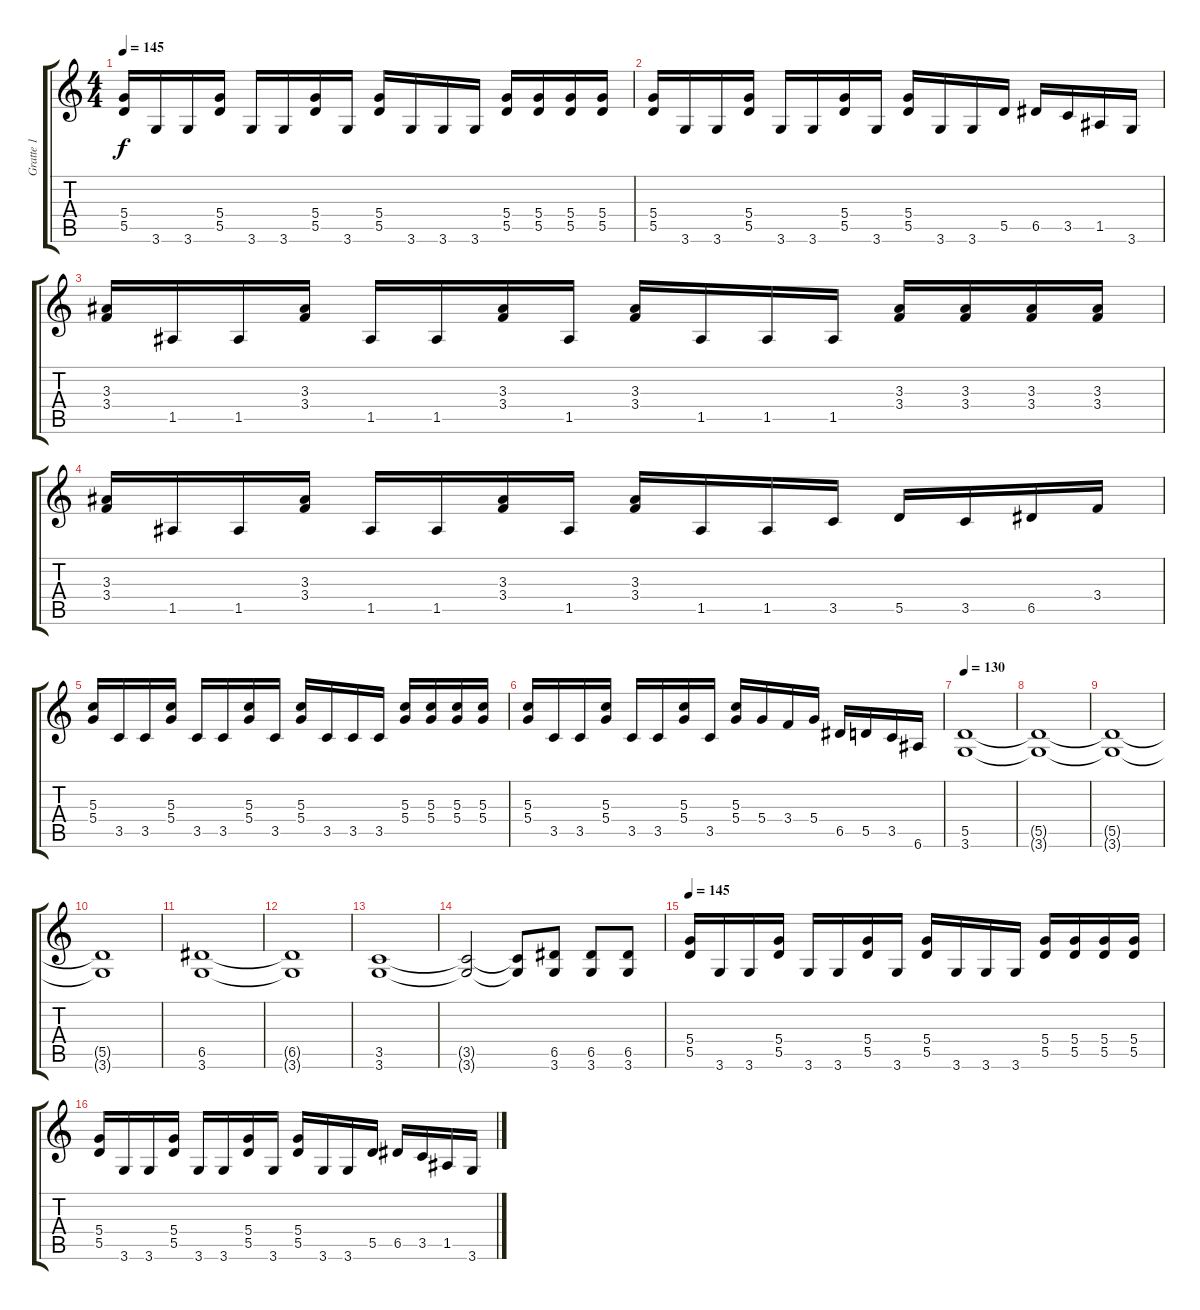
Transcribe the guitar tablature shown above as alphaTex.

\track ("Gratte 1" "Gratte 1") {instrument overdrivenguitar}
\staff {score tabs}
\tuning (E4 B3 G3 D3 A2 E2) {hide}
\ts (4 4)
\tempo 145
\clef g2
\ks c
(5.4 5.5).16{dy f} 3.6.16 3.6.16 (5.4 5.5).16 3.6.16 3.6.16 (5.4 5.5).16 3.6.16 (5.4 5.5).16 3.6.16 3.6.16 3.6.16 (5.4 5.5).16 (5.4 5.5).16 (5.4 5.5).16 (5.4 5.5).16 |
(5.4 5.5).16 3.6.16 3.6.16 (5.4 5.5).16 3.6.16 3.6.16 (5.4 5.5).16 3.6.16 (5.4 5.5).16 3.6.16 3.6.16 5.5.16 6.5.16 3.5.16 1.5.16 3.6.16 |
(3.3 3.4).16 1.5.16 1.5.16 (3.3 3.4).16 1.5.16 1.5.16 (3.3 3.4).16 1.5.16 (3.3 3.4).16 1.5.16 1.5.16 1.5.16 (3.3 3.4).16 (3.3 3.4).16 (3.3 3.4).16 (3.3 3.4).16 |
(3.3 3.4).16 1.5.16 1.5.16 (3.3 3.4).16 1.5.16 1.5.16 (3.3 3.4).16 1.5.16 (3.3 3.4).16 1.5.16 1.5.16 3.5.16 5.5.16 3.5.16 6.5.16 3.4.16 |
(5.3 5.4).16 3.5.16 3.5.16 (5.3 5.4).16 3.5.16 3.5.16 (5.3 5.4).16 3.5.16 (5.3 5.4).16 3.5.16 3.5.16 3.5.16 (5.3 5.4).16 (5.3 5.4).16 (5.3 5.4).16 (5.3 5.4).16 |
(5.3 5.4).16 3.5.16 3.5.16 (5.3 5.4).16 3.5.16 3.5.16 (5.3 5.4).16 3.5.16 (5.3 5.4).16 5.4.16 3.4.16 5.4.16 6.5.16 5.5.16 3.5.16 6.6.16 |
\tempo 130
(5.5 3.6).1 |
(5.5{t} 3.6{t}).1 |
(5.5{t} 3.6{t}).1 |
(5.5{t} 3.6{t}).1 |
(6.5 3.6).1 |
(6.5{t} 3.6{t}).1 |
(3.5 3.6).1 |
(3.5{t} 3.6{t}).2 (3.5{t} 3.6{t}).8 (6.5 3.6).8 (6.5 3.6).8 (6.5 3.6).8 |
\tempo 145
(5.4 5.5).16 3.6.16 3.6.16 (5.4 5.5).16 3.6.16 3.6.16 (5.4 5.5).16 3.6.16 (5.4 5.5).16 3.6.16 3.6.16 3.6.16 (5.4 5.5).16 (5.4 5.5).16 (5.4 5.5).16 (5.4 5.5).16 |
(5.4 5.5).16 3.6.16 3.6.16 (5.4 5.5).16 3.6.16 3.6.16 (5.4 5.5).16 3.6.16 (5.4 5.5).16 3.6.16 3.6.16 5.5.16 6.5.16 3.5.16 1.5.16 3.6.16
